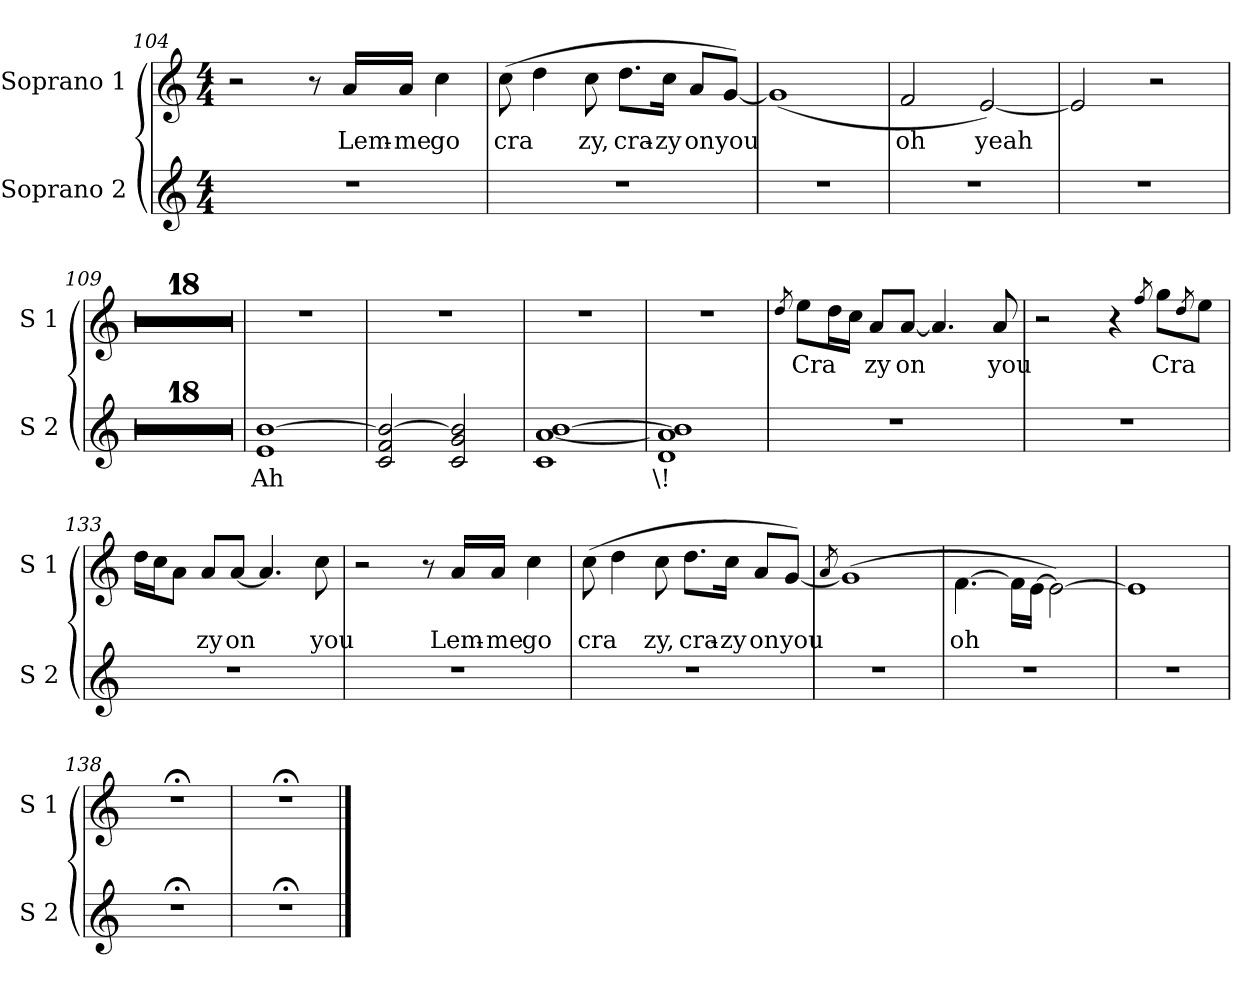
**kern	**text	**kern	**text
*part2	*part2	*part1	*part1
*staff2	*staff2	*staff1	*staff1
*I"Soprano 2	*	*I"Soprano 1	*
*I'S 2	*	*I'S 1	*
*clefG2	*	*clefG2	*
*k[]	*	*k[]	*
*M4/4	*	*M4/4	*
=104	=104	=104	=104
1r	.	2r	.
.	.	8r	.
!	!	!	!LO:LY:b
.	.	16a/LL	Lem-
!	!	!	!LO:LY:b
.	.	16a/JJ	-me
!	!	!	!LO:LY:b
.	.	4cc\	go
=105	=105	=105	=105
!	!	!	!LO:LY:b
1r	.	(>8cc\	cra
.	.	4dd\	.
!	!	!	!LO:LY:b
.	.	8cc\	zy,
!	!	!	!LO:LY:b
.	.	8.dd\L	cra-
!	!	!	!LO:LY:b
.	.	16cc\Jk	-zy
!	!	!	!LO:LY:b
.	.	8a/L	on
!	!	!	!LO:LY:b
.	.	[8g/J)	you
=106	=106	=106	=106
1r	.	(<1g]	.
=107	=107	=107	=107
!	!	!	!LO:LY:b
1r	.	2f/	oh
!	!	!	!LO:LY:b
.	.	[2e/)	yeah
=108	=108	=108	=108
1r	.	2e/]	.
.	.	2r	.
=109	=109	=109	=109
1r	.	1r	.
=110	=110	=110	=110
1r	.	1r	.
=111	=111	=111	=111
1r	.	1r	.
=112	=112	=112	=112
1r	.	1r	.
=113	=113	=113	=113
1r	.	1r	.
=114	=114	=114	=114
1r	.	1r	.
=115	=115	=115	=115
1r	.	1r	.
=116	=116	=116	=116
*k[f#c#g#]	*	*k[f#c#g#]	*
1r	.	1r	.
=117	=117	=117	=117
1r	.	1r	.
=118	=118	=118	=118
1r	.	1r	.
=119	=119	=119	=119
1r	.	1r	.
=120	=120	=120	=120
1r	.	1r	.
=121	=121	=121	=121
1r	.	1r	.
=122	=122	=122	=122
1r	.	1r	.
=123	=123	=123	=123
1r	.	1r	.
=124	=124	=124	=124
1r	.	1r	.
=125	=125	=125	=125
1r	.	1r	.
=126	=126	=126	=126
1r	.	1r	.
=127	=127	=127	=127
!	!LO:LY:b	!	!
1e [1b	Ah	1r	.
=128	=128	=128	=128
2c#/ 2f#/ 2b/_	.	1r	.
2c#/ 2g#/ 2b/]	.	.	.
=129	=129	=129	=129
1c# [1a [1b	.	1r	.
=130	=130	=130	=130
!	!LO:LY:b	!	!
1d 1a] 1b]	\!	1r	.
=131	=131	=131	=131
*k[]	*	*k[]	*
.	.	8qdd/	.
!	!	!	!LO:LY:b
1r	.	8ee\L	Cra
.	.	16dd\L	.
.	.	16cc\JJ	.
!	!	!	!LO:LY:b
.	.	8a/L	zy
!	!	!	!LO:LY:b
.	.	[8a/J	on
.	.	4.a/]	.
!	!	!	!LO:LY:b
.	.	8a/	you
=132	=132	=132	=132
1r	.	2r	.
.	.	4r	.
.	.	8qff/	.
!	!	!	!LO:LY:b
.	.	8gg\L	Cra
.	.	8qdd/	.
.	.	8ee\J	.
=133	=133	=133	=133
1r	.	16dd\LL	.
.	.	16cc\J	.
.	.	8a\J	.
!	!	!	!LO:LY:b
.	.	8a/L	zy
!	!	!	!LO:LY:b
.	.	[8a/J	on
.	.	4.a/]	.
!	!	!	!LO:LY:b
.	.	8cc\	you
=134	=134	=134	=134
1r	.	2r	.
.	.	8r	.
!	!	!	!LO:LY:b
.	.	16a/LL	Lem-
!	!	!	!LO:LY:b
.	.	16a/JJ	-me
!	!	!	!LO:LY:b
.	.	4cc\	go
=135	=135	=135	=135
!	!	!	!LO:LY:b
1r	.	(>8cc\	cra
.	.	4dd\	.
!	!	!	!LO:LY:b
.	.	8cc\	zy,
!	!	!	!LO:LY:b
.	.	8.dd\L	cra-
!	!	!	!LO:LY:b
.	.	16cc\Jk	-zy
!	!	!	!LO:LY:b
.	.	8a/L	on
!	!	!	!LO:LY:b
.	.	[8g/J)	you
=136	=136	=136	=136
.	.	8qa/	.
1r	.	(<1g]	.
=137	=137	=137	=137
!	!	!	!LO:LY:b
1r	.	[4.f\	-oh
.	.	16f\LL]	.
.	.	[16e\JJ	.
.	.	2e\_)	.
=138	=138	=138	=138
!	!	!	!LO:LY:b
1r	.	1e]	.
=138X3	=138X3	=138X3	=138X3
1r;<	.	1r;<	.
=138X4	=138X4	=138X4	=138X4
1r;<	.	1r;<	.
==	==	==	==
*-	*-	*-	*-
